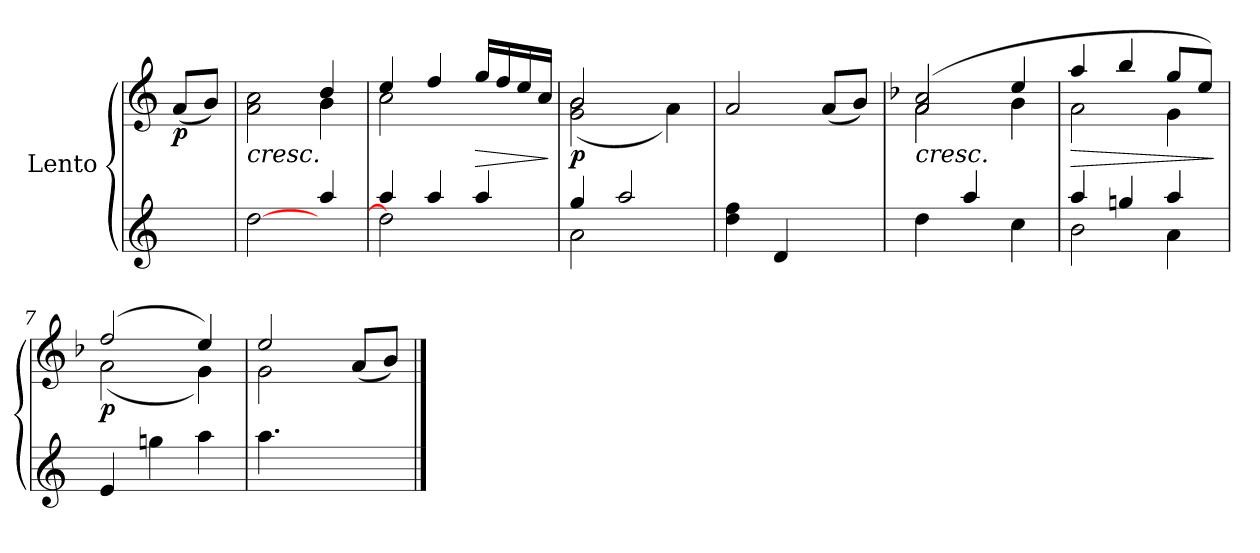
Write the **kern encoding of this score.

**kern	**kern	**dynam
*part1	*part1	*part1
*staff2	*staff1	*staff1/2
*I"Lento	*	*
*	*clefG3	*
=	=	=
!	!	!LO:DY:b
4ryy	(<8f/L	p
.	8g/J)	.
=1	=1	=1
*	*^	*
!	!	!	!LO:HP:b
[<2dd\	2ryy	2f\ 2a\	<
4aa/	4b/	4g\	.
=2	=2	=2	=2
*^	*	*	*
2dd\]	4aa/	4cc/	2a\	.
.	4aa/	4dd/	.	.
!	!	!	!	!LO:HP:b
4ryy	4aa/	16ee/LL	4ryy	>
.	.	16dd/	.	.
.	.	16cc/	.	.
.	.	16a/JJ	.	[
*v	*v	*	*	*
*	*v	*v	*
.	.	]
=3	=3	=3
*^	*^	*
!	!	!	!	!LO:DY:b
4gg/	2a\	2g/	(<2e\ 2g\	p
2aa/	.	.	.	.
.	4ryy	4ryy	4f\)	.
*v	*v	*	*	*
*	*v	*v	*
=4	=4	=4
4dd\ 4ff\	2f/	.
4d/	.	.
4ryy	(<8f/L	.
.	8g/J)	.
!!LO:LB:g=z
=5	=5	=5
*	*k[b-]	*
*	*^	*
!	!	!	!LO:HP:b
4dd\	(>2f/ 2a/	2f\	<
4aa/	.	.	.
4cc\	4cc/	4g\	.
=6	=6	=6	=6
*^	*	*	*
!	!	!	!	!LO:HP:b
4aa/	2b\	4ff/	2f\	>
4ggn/	.	4gg/	.	.
4aa/	4a\	8ee/L	4e\	.
.	.	8cc/J)	.	.
*v	*v	*	*	*
*	*v	*v	*
.	.	[ ]
=7	=7	=7
*	*^	*
!	!	!	!LO:DY:b
4e/	(>2dd/	(<2f\	p
4ggn\	.	.	.
4aa\	4cc/)	4e\)	.
=8	=8	=8	=8
4.aa\	2cc/	2e\	.
4.ryy	.	.	.
.	(<8f/L	4ryy	.
.	8g/J)	.	.
*	*v	*v	*
==	==	==
*-	*-	*-
